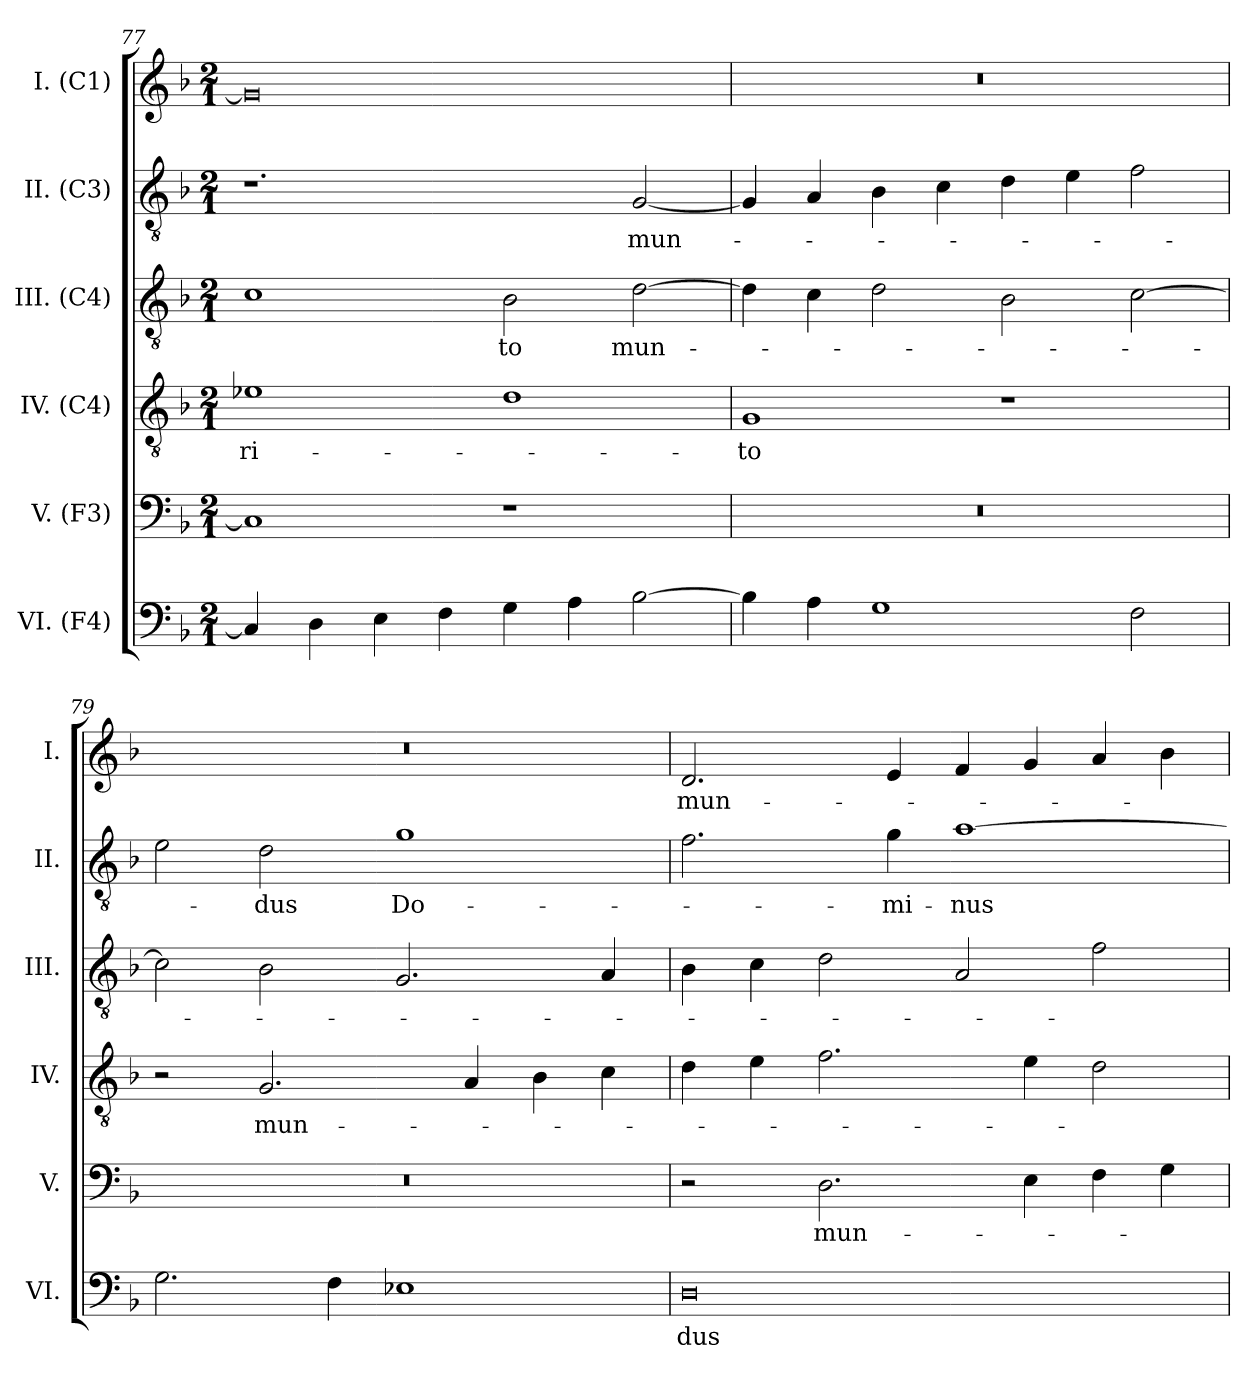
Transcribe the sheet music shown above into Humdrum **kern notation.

**kern	**text	**kern	**text	**kern	**text	**kern	**text	**kern	**text	**kern	**text
*part6	*part6	*part5	*part5	*part4	*part4	*part3	*part3	*part2	*part2	*part1	*part1
*staff6	*staff6	*staff5	*staff5	*staff4	*staff4	*staff3	*staff3	*staff2	*staff2	*staff1	*staff1
*I"VI. (F4)	*	*I"V. (F3)	*	*I"IV. (C4)	*	*I"III. (C4)	*	*I"II. (C3)	*	*I"I. (C1)	*
*I'VI.	*	*I'V.	*	*I'IV.	*	*I'III.	*	*I'II.	*	*I'I.	*
*clefF4	*	*clefF4	*	*clefGv2	*	*clefGv2	*	*clefGv2	*	*clefG2	*
*	*	*	*	*	*	*ITrd7c12	*	*	*	*	*
*k[b-]	*	*k[b-]	*	*k[b-]	*	*k[b-]	*	*k[b-]	*	*k[b-]	*
*F:	*	*F:	*	*F:	*	*F:	*	*F:	*	*F:	*
*M2/1	*	*M2/1	*	*M2/1	*	*M2/1	*	*M2/1	*	*M2/1	*
=77	=77	=77	=77	=77	=77	=77	=77	=77	=77	=77	=77
!	!	!	!	!	!LO:LY:b:color=#000000	!	!	!	!	!	!
4Ci/]	.	1Ci]	.	1e-i	-ri-	1Ci	.	1.r	.	0gi]	.
4Di\	.	.	.	.	.	.	.	.	.	.	.
4Ei\	.	.	.	.	.	.	.	.	.	.	.
4Fi\	.	.	.	.	.	.	.	.	.	.	.
!	!	!	!	!	!	!	!LO:LY:b:color=#000000	!	!	!	!
4Gi\	.	1r	.	1di	.	2BB-i\	-to	.	.	.	.
4Ai\	.	.	.	.	.	.	.	.	.	.	.
!	!	!	!	!	!	!	!LO:LY:b:color=#000000	!	!	!	!
!	!	!	!	!	!	!	!	!	!LO:LY:b:color=#000000	!	!
[2B-i\	.	.	.	.	.	[2Di\	mun-	[2Gi/	mun-	.	.
=78	=78	=78	=78	=78	=78	=78	=78	=78	=78	=78	=78
!	!	!LO:N:vis=1	!	!	!	!	!	!	!	!	!
!	!	!	!	!	!LO:LY:b:color=#000000	!	!	!	!	!LO:N:vis=1	!
4B-i\]	.	0r	.	1Gi	-to	4Di\]	.	4Gi/]	.	0r	.
4Ai\	.	.	.	.	.	4Ci\	.	4Ai/	.	.	.
1Gi	.	.	.	.	.	2Di\	.	4B-i\	.	.	.
.	.	.	.	.	.	.	.	4ci\	.	.	.
.	.	.	.	1r	.	2BB-i\	.	4di\	.	.	.
.	.	.	.	.	.	.	.	4ei\	.	.	.
2Fi\	.	.	.	.	.	[2Ci\	.	2fi\	.	.	.
=79	=79	=79	=79	=79	=79	=79	=79	=79	=79	=79	=79
!	!	!LO:N:vis=1	!	!	!	!	!	!	!	!LO:N:vis=1	!
2.Gi\	.	0r	.	2r	.	2Ci\]	.	2ei\	.	0r	.
!	!	!	!	!	!LO:LY:b:color=#000000	!	!	!	!	!	!
!	!	!	!	!	!	!	!	!	!LO:LY:b:color=#000000	!	!
.	.	.	.	2.Gi/	mun-	2BB-i\	.	2di\	-dus	.	.
4Fi\	.	.	.	.	.	.	.	.	.	.	.
!	!	!	!	!	!	!	!	!	!LO:LY:b:color=#000000	!	!
1E-Xi	.	.	.	.	.	2.GGi/	.	1gi	Do-	.	.
.	.	.	.	4Ai/	.	.	.	.	.	.	.
.	.	.	.	4B-i\	.	.	.	.	.	.	.
.	.	.	.	4ci\	.	4AAi/	.	.	.	.	.
!!LO:LB:g=z
=80	=80	=80	=80	=80	=80	=80	=80	=80	=80	=80	=80
!	!LO:LY:b:color=#000000	!	!	!	!	!	!	!	!	!	!
!	!	!	!	!	!	!	!	!	!	!	!LO:LY:b:color=#000000
0Di	-dus	2r	.	4di\	.	4BB-i\	.	2.fi\	.	2.di/	mun-
.	.	.	.	4ei\	.	4Ci\	.	.	.	.	.
!	!	!	!LO:LY:b:color=#000000	!	!	!	!	!	!	!	!
.	.	2.Di\	mun-	2.fi\	.	2Di\	.	.	.	.	.
!	!	!	!	!	!	!	!	!	!LO:LY:b:color=#000000	!	!
.	.	.	.	.	.	.	.	4gi\	-mi-	4ei/	.
!	!	!	!	!	!	!	!	!	!LO:LY:b:color=#000000	!	!
.	.	.	.	.	.	2AAi/	.	[1ai	-nus	4fi/	.
.	.	4Ei\	.	4ei\	.	.	.	.	.	4gi/	.
.	.	4Fi\	.	2di\	.	2Fi\	.	.	.	4ai/	.
.	.	4Gi\	.	.	.	.	.	.	.	4b-i\	.
=	=	=	=	=	=	=	=	=	=	=	=
*-	*-	*-	*-	*-	*-	*-	*-	*-	*-	*-	*-
